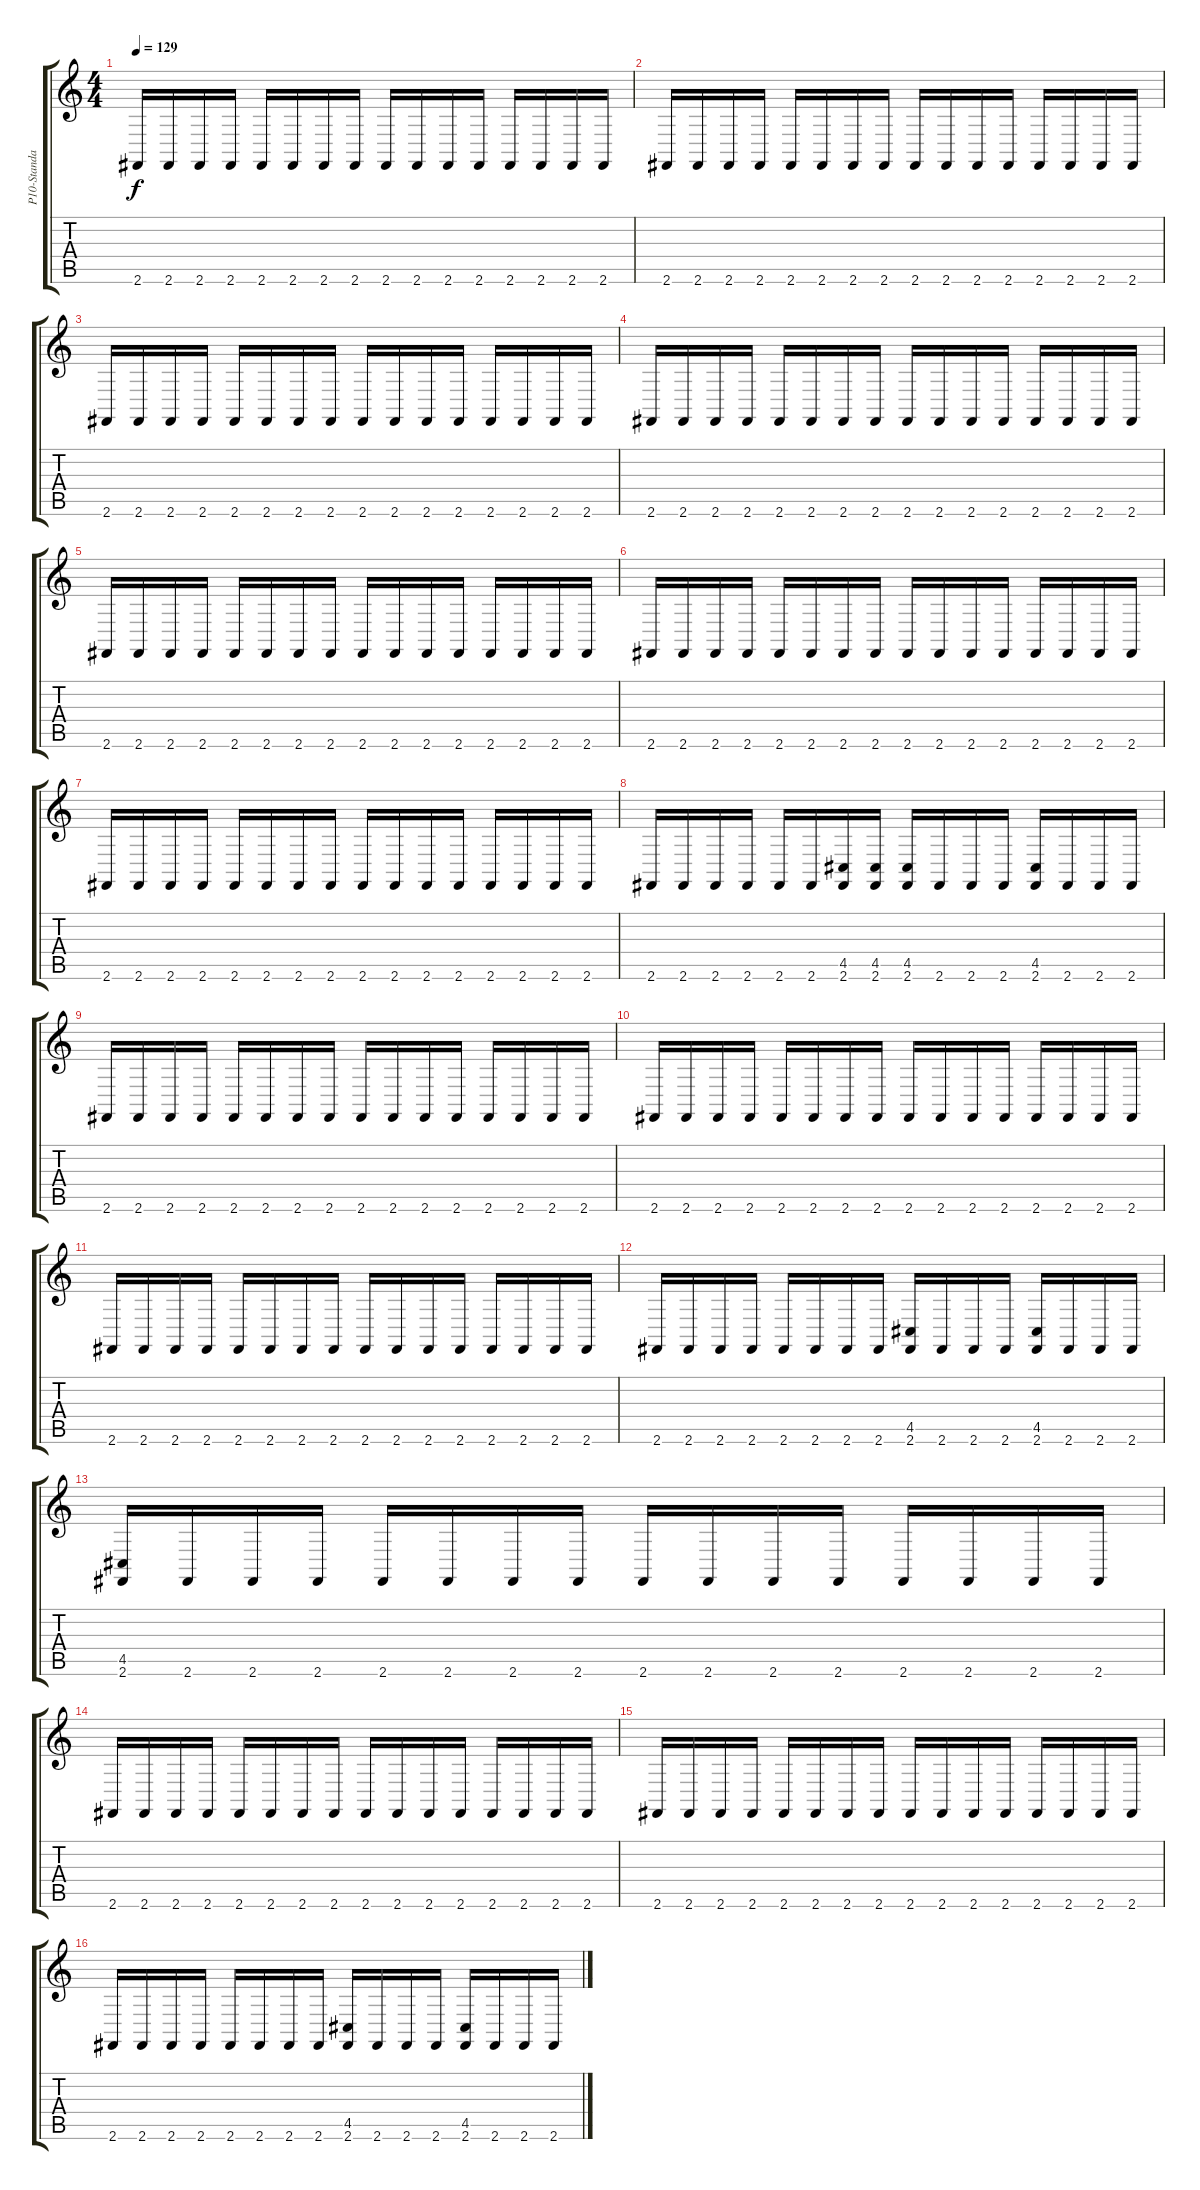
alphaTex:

\track ("P10-Standard Kit 2" "P10-Standa") {instrument brightacousticpiano}
\staff {score tabs}
\tuning (E4 B3 G3 D3 A2 E2) {hide}
\ts (4 4)
\tempo 129
\clef g2
\ks c
2.6.16{dy f} 2.6.16 2.6.16 2.6.16 2.6.16 2.6.16 2.6.16 2.6.16 2.6.16 2.6.16 2.6.16 2.6.16 2.6.16 2.6.16 2.6.16 2.6.16 |
2.6.16 2.6.16 2.6.16 2.6.16 2.6.16 2.6.16 2.6.16 2.6.16 2.6.16 2.6.16 2.6.16 2.6.16 2.6.16 2.6.16 2.6.16 2.6.16 |
2.6.16 2.6.16 2.6.16 2.6.16 2.6.16 2.6.16 2.6.16 2.6.16 2.6.16 2.6.16 2.6.16 2.6.16 2.6.16 2.6.16 2.6.16 2.6.16 |
2.6.16 2.6.16 2.6.16 2.6.16 2.6.16 2.6.16 2.6.16 2.6.16 2.6.16 2.6.16 2.6.16 2.6.16 2.6.16 2.6.16 2.6.16 2.6.16 |
2.6.16 2.6.16 2.6.16 2.6.16 2.6.16 2.6.16 2.6.16 2.6.16 2.6.16 2.6.16 2.6.16 2.6.16 2.6.16 2.6.16 2.6.16 2.6.16 |
2.6.16 2.6.16 2.6.16 2.6.16 2.6.16 2.6.16 2.6.16 2.6.16 2.6.16 2.6.16 2.6.16 2.6.16 2.6.16 2.6.16 2.6.16 2.6.16 |
2.6.16 2.6.16 2.6.16 2.6.16 2.6.16 2.6.16 2.6.16 2.6.16 2.6.16 2.6.16 2.6.16 2.6.16 2.6.16 2.6.16 2.6.16 2.6.16 |
2.6.16 2.6.16 2.6.16 2.6.16 2.6.16 2.6.16 (4.5 2.6).16 (4.5 2.6).16 (4.5 2.6).16 2.6.16 2.6.16 2.6.16 (4.5 2.6).16 2.6.16 2.6.16 2.6.16 |
2.6.16 2.6.16 2.6.16 2.6.16 2.6.16 2.6.16 2.6.16 2.6.16 2.6.16 2.6.16 2.6.16 2.6.16 2.6.16 2.6.16 2.6.16 2.6.16 |
2.6.16 2.6.16 2.6.16 2.6.16 2.6.16 2.6.16 2.6.16 2.6.16 2.6.16 2.6.16 2.6.16 2.6.16 2.6.16 2.6.16 2.6.16 2.6.16 |
2.6.16 2.6.16 2.6.16 2.6.16 2.6.16 2.6.16 2.6.16 2.6.16 2.6.16 2.6.16 2.6.16 2.6.16 2.6.16 2.6.16 2.6.16 2.6.16 |
2.6.16 2.6.16 2.6.16 2.6.16 2.6.16 2.6.16 2.6.16 2.6.16 (4.5 2.6).16 2.6.16 2.6.16 2.6.16 (4.5 2.6).16 2.6.16 2.6.16 2.6.16 |
(4.5 2.6).16 2.6.16 2.6.16 2.6.16 2.6.16 2.6.16 2.6.16 2.6.16 2.6.16 2.6.16 2.6.16 2.6.16 2.6.16 2.6.16 2.6.16 2.6.16 |
2.6.16 2.6.16 2.6.16 2.6.16 2.6.16 2.6.16 2.6.16 2.6.16 2.6.16 2.6.16 2.6.16 2.6.16 2.6.16 2.6.16 2.6.16 2.6.16 |
2.6.16 2.6.16 2.6.16 2.6.16 2.6.16 2.6.16 2.6.16 2.6.16 2.6.16 2.6.16 2.6.16 2.6.16 2.6.16 2.6.16 2.6.16 2.6.16 |
2.6.16 2.6.16 2.6.16 2.6.16 2.6.16 2.6.16 2.6.16 2.6.16 (4.5 2.6).16 2.6.16 2.6.16 2.6.16 (4.5 2.6).16 2.6.16 2.6.16 2.6.16
